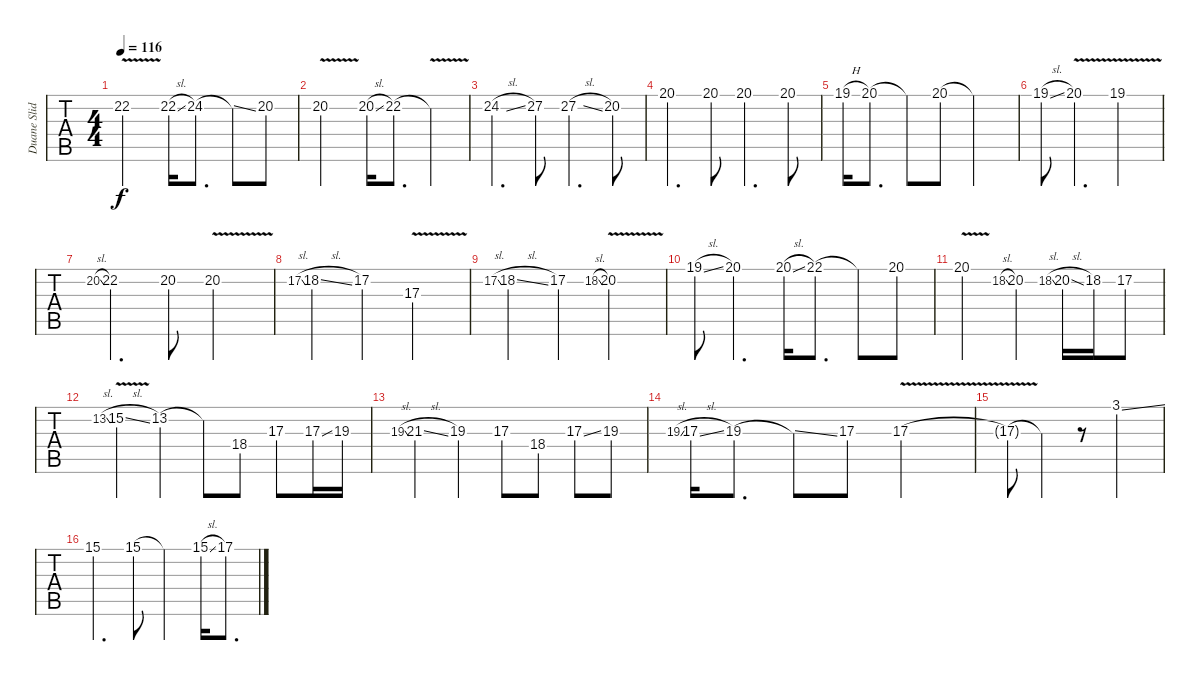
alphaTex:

\track ("Duane Slide (Tr. 5B)" "Duane Slid") {instrument overdrivenguitar}
\staff {tabs}
\tuning (E4 B3 G3 D3 A2 E2) {hide}
\ts (4 4)
\tempo 116
\clef g2
\ks c
22.2{v}.2{dy f} 22.2{sl}.16 24.2.8{d} 24.2{ss t}.8 20.2.8 |
20.2{v}.2 20.2{sl}.16 22.2.8{d} 22.2{v t}.4 |
24.2{sl}.4{d} 27.2.8 27.2{sl}.4{d} 20.2.8 |
20.1.4{d} 20.1.8 20.1.4{d} 20.1.8 |
19.1{h}.16 20.1.8{d} 20.1{t}.8 20.1.8 20.1{t}.2 |
19.1{sl}.8 20.1{v}.4{d} 19.1{v}.2 |
20.2{sl}.8{gr onbeat} 22.2.4{d} 20.2.8 20.2{v}.2 |
17.2{sl}.8{gr onbeat} 18.2{sl}.4 17.2.4 17.3{v}.2 |
17.2{sl}.8{gr onbeat} 18.2{sl}.4 17.2.4 18.2{sl}.8{gr onbeat} 20.2{v}.2 |
19.1{sl}.8 20.1.4{d} 20.1{sl}.16 22.1.8{d} 22.1{t}.8 20.1.8 |
20.1{v}.2 18.2{sl}.8{gr onbeat} 20.2.4 18.2{sl}.8{gr onbeat} 20.2{sl}.16 18.2.16 17.2.8 |
13.2{sl}.8{gr onbeat} 15.2{v sl}.4 13.2.4 13.2{t}.8 18.4.8 17.3.8 17.3{ss}.16 19.3.16 |
19.3{sl}.8{gr onbeat} 21.3{sl}.4 19.3.4 17.3.8 18.4.8 17.3{ss}.8 19.3.8 |
19.3{sl}.8{gr onbeat} 17.3{sl}.16 19.3.8{d} 19.3{ss t}.8 17.3.8 17.3{v}.2 |
17.3{t}.8 17.3{t}.4 r.8 3.1{ss}.2 |
15.1.4{d} 15.1.8 15.1{t}.4 15.1{sl}.16 17.1{sl}.8{d}
